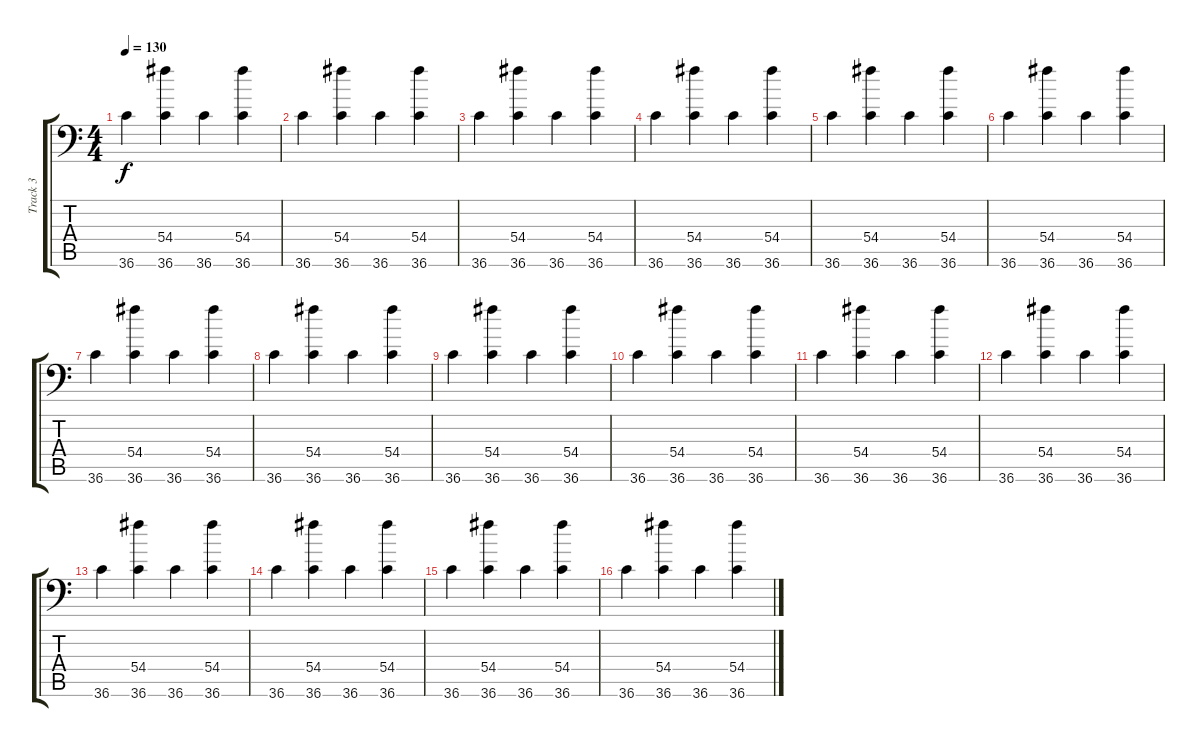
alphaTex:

\track ("Track 3" "Track 3") {instrument acousticgrandpiano}
\staff {score tabs}
\tuning (C-1 C-1 C-1 C-1 C-1 C-1) {hide}
\ts (4 4)
\tempo 130
\clef f4
\ks c
36.6.4{dy f} (54.4 36.6).4 36.6.4 (54.4 36.6).4 |
36.6.4 (54.4 36.6).4 36.6.4 (54.4 36.6).4 |
36.6.4 (54.4 36.6).4 36.6.4 (54.4 36.6).4 |
36.6.4 (54.4 36.6).4 36.6.4 (54.4 36.6).4 |
36.6.4 (54.4 36.6).4 36.6.4 (54.4 36.6).4 |
36.6.4 (54.4 36.6).4 36.6.4 (54.4 36.6).4 |
36.6.4 (54.4 36.6).4 36.6.4 (54.4 36.6).4 |
36.6.4 (54.4 36.6).4 36.6.4 (54.4 36.6).4 |
36.6.4 (54.4 36.6).4 36.6.4 (54.4 36.6).4 |
36.6.4 (54.4 36.6).4 36.6.4 (54.4 36.6).4 |
36.6.4 (54.4 36.6).4 36.6.4 (54.4 36.6).4 |
36.6.4 (54.4 36.6).4 36.6.4 (54.4 36.6).4 |
36.6.4 (54.4 36.6).4 36.6.4 (54.4 36.6).4 |
36.6.4 (54.4 36.6).4 36.6.4 (54.4 36.6).4 |
36.6.4 (54.4 36.6).4 36.6.4 (54.4 36.6).4 |
36.6.4 (54.4 36.6).4 36.6.4 (54.4 36.6).4
